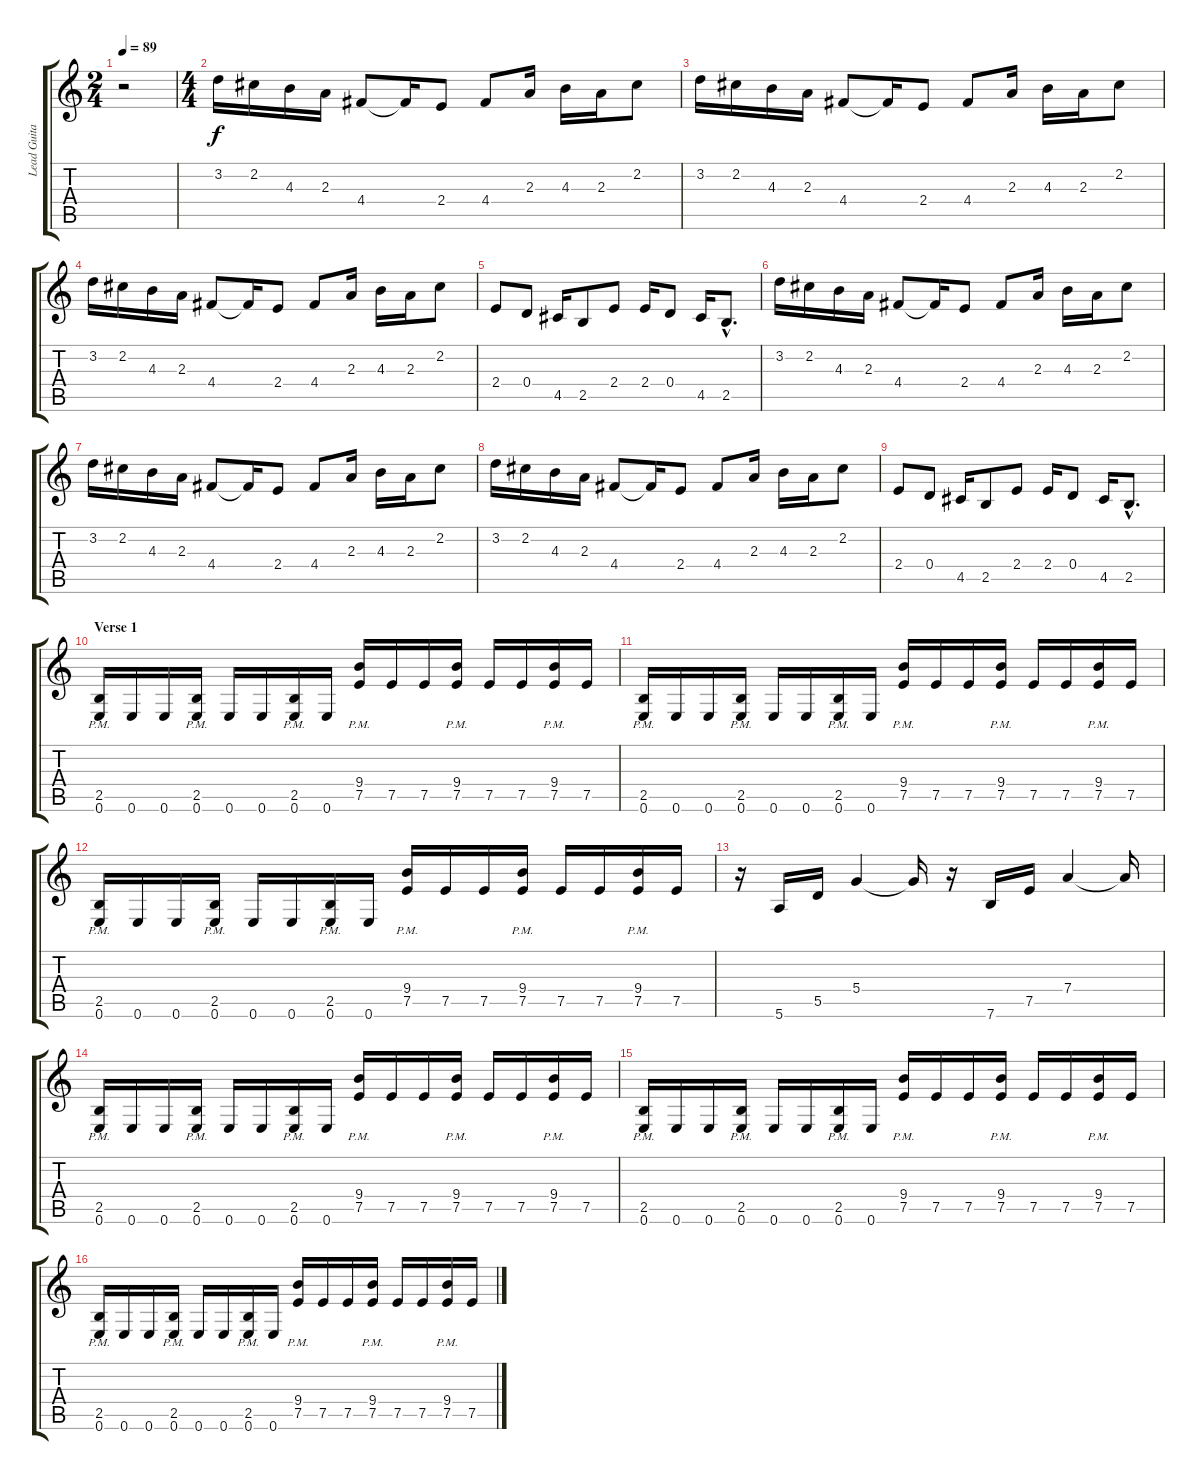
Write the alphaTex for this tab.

\track ("Lead Guitar" "Lead Guita") {instrument distortionguitar}
\staff {score tabs}
\tuning (E4 B3 G3 D3 A2 E2) {hide}
\ts (2 4)
\tempo 89
\clef g2
\ks c
r.2{dy f instrument distortionguitar} |
\ts (4 4)
3.2.16 2.2.16 4.3.16 2.3.16 4.4.8 4.4{t}.16 2.4.8 4.4.8 2.3.16 4.3.16 2.3.16 2.2.8 |
3.2.16 2.2.16 4.3.16 2.3.16 4.4.8 4.4{t}.16 2.4.8 4.4.8 2.3.16 4.3.16 2.3.16 2.2.8 |
3.2.16 2.2.16 4.3.16 2.3.16 4.4.8 4.4{t}.16 2.4.8 4.4.8 2.3.16 4.3.16 2.3.16 2.2.8 |
2.4.8 0.4.8 4.5.16 2.5.8 2.4.8 2.4.16 0.4.8 4.5.16 2.5{hac}.8{d} |
3.2.16 2.2.16 4.3.16 2.3.16 4.4.8 4.4{t}.16 2.4.8 4.4.8 2.3.16 4.3.16 2.3.16 2.2.8 |
3.2.16 2.2.16 4.3.16 2.3.16 4.4.8 4.4{t}.16 2.4.8 4.4.8 2.3.16 4.3.16 2.3.16 2.2.8 |
3.2.16 2.2.16 4.3.16 2.3.16 4.4.8 4.4{t}.16 2.4.8 4.4.8 2.3.16 4.3.16 2.3.16 2.2.8 |
2.4.8 0.4.8 4.5.16 2.5.8 2.4.8 2.4.16 0.4.8 4.5.16 2.5{hac}.8{d} |
\section ("" "Verse 1")
(2.5{pm} 0.6).16 0.6.16 0.6.16 (2.5{pm} 0.6).16 0.6.16 0.6.16 (2.5{pm} 0.6).16 0.6.16 (9.4 7.5{pm}).16 7.5.16 7.5.16 (9.4 7.5{pm}).16 7.5.16 7.5.16 (9.4 7.5{pm}).16 7.5.16 |
(2.5{pm} 0.6).16 0.6.16 0.6.16 (2.5{pm} 0.6).16 0.6.16 0.6.16 (2.5{pm} 0.6).16 0.6.16 (9.4 7.5{pm}).16 7.5.16 7.5.16 (9.4 7.5{pm}).16 7.5.16 7.5.16 (9.4 7.5{pm}).16 7.5.16 |
(2.5{pm} 0.6).16 0.6.16 0.6.16 (2.5{pm} 0.6).16 0.6.16 0.6.16 (2.5{pm} 0.6).16 0.6.16 (9.4 7.5{pm}).16 7.5.16 7.5.16 (9.4 7.5{pm}).16 7.5.16 7.5.16 (9.4 7.5{pm}).16 7.5.16 |
r.16{volume 10} 5.6.16 5.5.16 5.4.4 5.4{t}.16 r.16 7.6.16 7.5.16 7.4.4 7.4{t}.16 |
(2.5{pm} 0.6).16{volume 15} 0.6.16 0.6.16 (2.5{pm} 0.6).16 0.6.16 0.6.16 (2.5{pm} 0.6).16 0.6.16 (9.4 7.5{pm}).16 7.5.16 7.5.16 (9.4 7.5{pm}).16 7.5.16 7.5.16 (9.4 7.5{pm}).16 7.5.16 |
(2.5{pm} 0.6).16 0.6.16 0.6.16 (2.5{pm} 0.6).16 0.6.16 0.6.16 (2.5{pm} 0.6).16 0.6.16 (9.4 7.5{pm}).16 7.5.16 7.5.16 (9.4 7.5{pm}).16 7.5.16 7.5.16 (9.4 7.5{pm}).16 7.5.16 |
(2.5{pm} 0.6).16 0.6.16 0.6.16 (2.5{pm} 0.6).16 0.6.16 0.6.16 (2.5{pm} 0.6).16 0.6.16 (9.4 7.5{pm}).16 7.5.16 7.5.16 (9.4 7.5{pm}).16 7.5.16 7.5.16 (9.4 7.5{pm}).16 7.5.16
